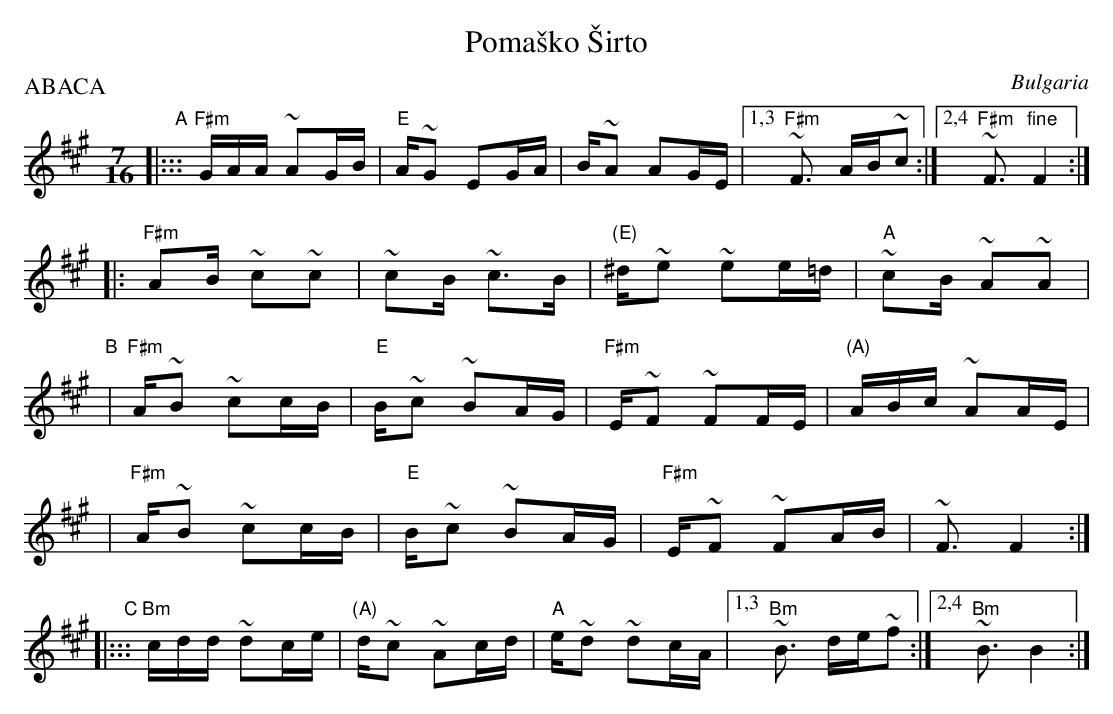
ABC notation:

X:1
T: Poma\vsko \vSirto
O: Bulgaria
M: 7/16
L: 1/16
P: ABACA
K: F#m
"A"\
|::: "F#m"GAA ~A2GB | "E"A~G2 E2GA | B~A2 A2GE |1,3 "F#m"~F3 AB~c2 :|2,4 "F#m"~F3 "fine"F4 :|
|: "F#m"A2B ~c2~c2 | ~c2B ~c3B | "(E)"^d~e2 ~e2e=d | "A"~c2B ~A2~A2 |
"B"\
|  "F#m"A~B2 ~c2cB | "E"B~c2 ~B2AG | "F#m"E~F2 ~F2FE | "(A)"ABc ~A2AE |
|  "F#m"A~B2 ~c2cB | "E"B~c2 ~B2AG | "F#m"E~F2 ~F2AB | ~F3 F4 :|
"C"\
|::: "Bm"cdd ~d2ce | "(A)"d~c2 ~A2cd | "A"e~d2 ~d2cA |1,3 "Bm"~B3 de~f2 :|2,4 "Bm"~B3 B4 :|
